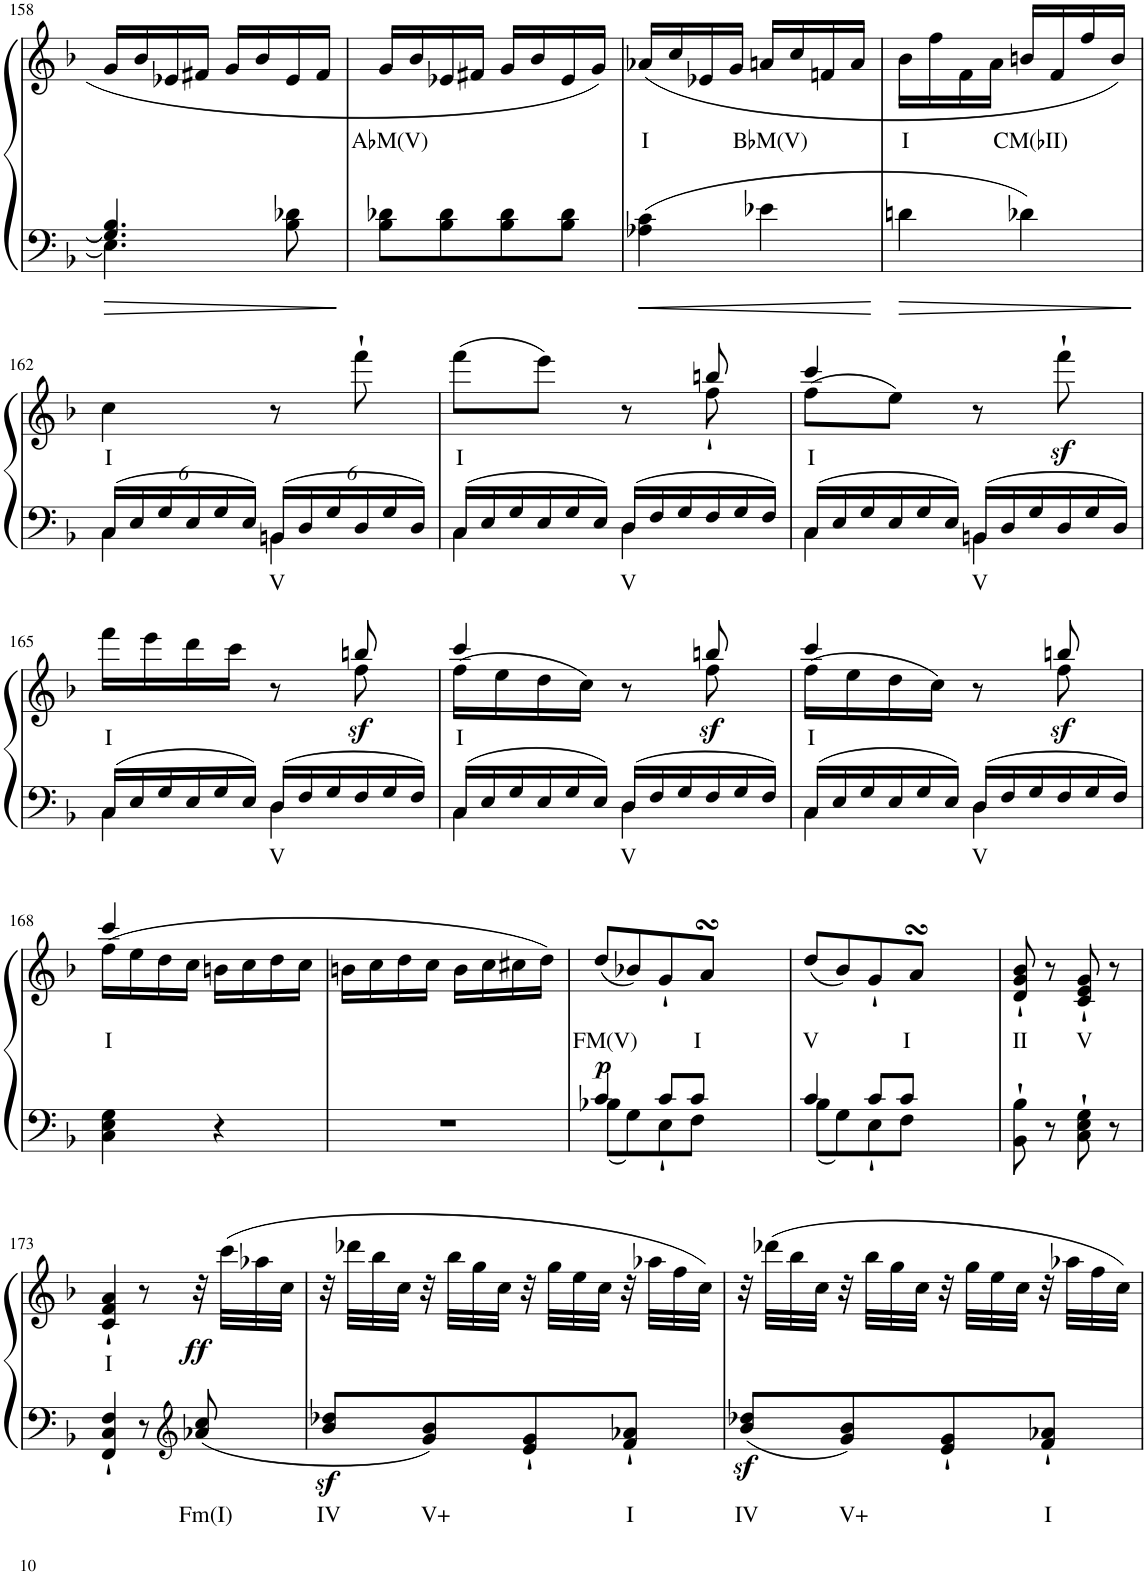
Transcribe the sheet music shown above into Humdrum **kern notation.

**kern	**text	**kern	**text	**dynam
*part1	*part1	*part1	*part1	*part1
*staff2	*staff2	*staff1	*staff1	*staff1/2
*I"Piano	*	*	*	*
*I'Pno	*	*	*	*
!!LO:PB:g=z
*clefF4	*	*clefG2	*	*
*k[b-]	*	*k[b-]	*	*
*M2/4	*	*M2/4	*	*
=158	=158	=158	=158	=158
*^	*	*	*	*
4.G/] 4.B-/	4.E-\]	.	16g/LL	.	.
.	.	.	16b-/	.	.
.	.	.	16e-X/	.	.
.	.	.	16f#X/JJ	.	.
.	.	.	16g/LL	.	.
.	.	.	16b-/	.	.
8B-\ 8d-X\	8ryy	.	16e-/	.	.
.	.	.	16f#/JJ	.	.
*v	*v	*	*	*	*
=159	=159	=159	=159	=159
!	!	!	!LO:LY:b	!
8B-\ 8d-X\L	.	16g/LL	A♭M(V)	.
.	.	16b-/	.	.
8B-\ 8d-\	.	16e-X/	.	.
.	.	16f#X/JJ	.	.
8B-\ 8d-\	.	16g/LL	.	.
.	.	16b-/	.	.
8B-\ 8d-\J	.	16e-/	.	.
.	.	16g/JJ	.	.
=160	=160	=160	=160	=160
!	!	!	!LO:LY:b	!
4A-X\ 4c\	.	(<16a-X/LL	I	.
.	.	16cc/	.	.
.	.	16e-X/	.	.
.	.	16g/JJ	.	.
!	!	!	!LO:LY:b	!
4e-X\	.	16an/LL	B♭M(V)	.
.	.	16cc/	.	.
.	.	16fn/	.	.
.	.	16a/JJ	.	.
=161	=161	=161	=161	=161
!	!	!	!LO:LY:b	!
4dn\	.	16b-\LL	I	.
.	.	16ff\	.	.
.	.	16f\	.	.
.	.	16a\JJ	.	.
!	!	!	!LO:LY:b	!
4d-X\	.	16bn/LL	CM(♭II)	.
.	.	16f/	.	.
.	.	16ff/	.	.
.	.	16b/JJ)	.	.
!!LO:LB:g=z
=162	=162	=162	=162	=162
*Xbrackettup	*	*	*	*
*^	*	*	*	*
!	!	!	!	!LO:LY:b	!
24C/LL	4C\	.	4cc\	I	.
24E/	.	.	.	.	.
24G/	.	.	.	.	.
24E/	.	.	.	.	.
24G/	.	.	.	.	.
24E/JJ	.	.	.	.	.
!	!	!LO:LY:b	!	!	!
24BBn/LL	4BBn\	V	8r	.	.
24D/	.	.	.	.	.
24G/	.	.	.	.	.
24D/	.	.	8fff'`\	.	.
24G/	.	.	.	.	.
24D/JJ	.	.	.	.	.
=163	=163	=163	=163	=163	=163
*Xtuplet	*	*	*	*	*
!	!	!	!	!LO:LY:b	!
*	*	*	*^	*	*
24C/LL	4C\	.	(>8fff\L	4.ryy	I	.
24E/	.	.	.	.	.	.
24G/	.	.	.	.	.	.
24E/	.	.	8eee\J)	.	.	.
24G/	.	.	.	.	.	.
24E/JJ	.	.	.	.	.	.
!	!	!LO:LY:b	!	!	!	!
24D/LL	4D\	V	8r	.	.	.
24F/	.	.	.	.	.	.
24G/	.	.	.	.	.	.
24F/	.	.	8bbn/	8ff'`\	.	.
24G/	.	.	.	.	.	.
24F/JJ	.	.	.	.	.	.
=164	=164	=164	=164	=164	=164	=164
!	!	!	!	!	!LO:LY:b	!
24C/LL	4C\	.	4ccc/	(>8ff\L	I	.
24E/	.	.	.	.	.	.
24G/	.	.	.	.	.	.
24E/	.	.	.	8ee\J)	.	.
24G/	.	.	.	.	.	.
24E/JJ	.	.	.	.	.	.
!	!	!LO:LY:b	!	!	!	!
24BBn/LL	4BBn\	V	8r	4ryy	.	.
24D/	.	.	.	.	.	.
24G/	.	.	.	.	.	.
!	!	!	!	!	!	!LO:DY:b
24D/	.	.	8fff'`\	.	.	sf
24G/	.	.	.	.	.	.
24D/JJ	.	.	.	.	.	.
!!LO:LB:g=z	!!
=165	=165	=165	=165	=165	=165	=165
!	!	!	!	!	!LO:LY:b	!
24C/LL	4C\	.	16fff\LL	4.ryy	I	.
24E/	.	.	.	.	.	.
.	.	.	16eee\	.	.	.
24G/	.	.	.	.	.	.
24E/	.	.	16ddd\	.	.	.
24G/	.	.	.	.	.	.
.	.	.	16ccc\JJ	.	.	.
24E/JJ	.	.	.	.	.	.
!	!	!LO:LY:b	!	!	!	!
24D/LL	4D\	V	8r	.	.	.
24F/	.	.	.	.	.	.
24G/	.	.	.	.	.	.
!	!	!	!	!	!	!LO:DY:b
24F/	.	.	8bbn/	8ff\	.	sf
24G/	.	.	.	.	.	.
24F/JJ	.	.	.	.	.	.
=166	=166	=166	=166	=166	=166	=166
!	!	!	!	!	!LO:LY:b	!
24C/LL	4C\	.	4ccc/	(>16ff\LL	I	.
24E/	.	.	.	.	.	.
.	.	.	.	16ee\	.	.
24G/	.	.	.	.	.	.
24E/	.	.	.	16dd\	.	.
24G/	.	.	.	.	.	.
.	.	.	.	16cc\JJ)	.	.
24E/JJ	.	.	.	.	.	.
!	!	!LO:LY:b	!	!	!	!
24D/LL	4D\	V	8r	8ryy	.	.
24F/	.	.	.	.	.	.
24G/	.	.	.	.	.	.
!	!	!	!	!	!	!LO:DY:b
24F/	.	.	8bbn/	8ff\	.	sf
24G/	.	.	.	.	.	.
24F/JJ	.	.	.	.	.	.
=167	=167	=167	=167	=167	=167	=167
!	!	!	!	!	!LO:LY:b	!
24C/LL	4C\	.	4ccc/	(>16ff\LL	I	.
24E/	.	.	.	.	.	.
.	.	.	.	16ee\	.	.
24G/	.	.	.	.	.	.
24E/	.	.	.	16dd\	.	.
24G/	.	.	.	.	.	.
.	.	.	.	16cc\JJ)	.	.
24E/JJ	.	.	.	.	.	.
!	!	!LO:LY:b	!	!	!	!
24D/LL	4D\	V	8r	8ryy	.	.
24F/	.	.	.	.	.	.
24G/	.	.	.	.	.	.
!	!	!	!	!	!	!LO:DY:b
24F/	.	.	8bbn/	8ff\	.	sf
24G/	.	.	.	.	.	.
24F/JJ	.	.	.	.	.	.
*v	*v	*	*	*	*	*
!!LO:LB:g=z	!!
=168	=168	=168	=168	=168	=168
!	!	!	!	!LO:LY:b	!
4C\ 4E\ 4G\	.	4ccc/	(>16ff\LL	I	.
.	.	.	16ee\	.	.
.	.	.	16dd\	.	.
.	.	.	16cc\JJ	.	.
4r	.	16bn\LL	4ryy	.	.
.	.	16cc\	.	.	.
.	.	16dd\	.	.	.
.	.	16cc\JJ	.	.	.
*	*	*v	*v	*	*
=169	=169	=169	=169	=169
2r	.	16bn\LL	.	.
.	.	16cc\	.	.
.	.	16dd\	.	.
.	.	16cc\JJ	.	.
.	.	16b\LL	.	.
.	.	16cc\	.	.
.	.	16cc#X\	.	.
.	.	16dd\JJ)	.	.
=170	=170	=170	=170	=170
*^	*	*	*	*
!	!	!	!	!LO:LY:b	!LO:DY:b
*	*	*	*^	*	*
4c/	8B-X\L	.	(<8dd/L	4.ryy	FM(V)	p
.	8G\	.	8b-X/)	.	.	.
8c'/L	8E'`\	.	8g`/	.	.	.
!	!	!	!	!	!LO:LY:b	!
8c/J	8F\J	.	8asSsS/J	64b-!	I	.
.	.	.	.	64a!	.	.
.	.	.	.	32g!	.	.
.	.	.	.	16a!	.	.
=171	=171	=171	=171	=171	=171	=171
!	!	!	!	!	!LO:LY:b	!
4c/	8B-\L	.	(<8dd/L	4.ryy	V	.
.	8G\	.	8b-/)	.	.	.
8c'/L	8E'`\	.	8g'`/	.	.	.
!	!	!	!	!	!LO:LY:b	!
8c/J	8F\J	.	8asSsS/J	64b-!	I	.
.	.	.	.	64a!	.	.
.	.	.	.	32g!	.	.
.	.	.	.	16a!	.	.
*v	*v	*	*	*	*	*
=172	=172	=172	=172	=172	=172
!	!	!	!	!LO:LY:b	!
*	*	*v	*v	*	*
8BB-\'` 8B-\'`	.	8d/'` 8g/'` 8b-/'`	II	.
8r	.	8r	.	.
!	!	!	!LO:LY:b	!
8C\'` 8E\'` 8G\'`	.	8c/'` 8e/'` 8g/'`	V	.
8r	.	8r	.	.
!!LO:LB:g=z
=173	=173	=173	=173	=173
!	!	!	!LO:LY:b	!
4FF/'` 4C/'` 4F/'`	.	4c/'` 4f/'` 4a/'`	I	.
8r	.	8r	.	.
*clefG2	*	*	*	*
!	!LO:LY:b	!	!	!LO:DY:b
8a-X/ 8cc/	Fm(I)	32r	.	ff
.	.	(32ccc\LLL	.	.
.	.	32aa-X\	.	.
.	.	32cc\JJJ	.	.
=174	=174	=174	=174	=174
!	!LO:LY:b	!	!	!
8b-/z< 8dd-X/z<L	IV	32r	.	.
.	.	32ddd-X\LLL	.	.
.	.	32bb-\	.	.
.	.	32cc\JJJ	.	.
!	!LO:LY:b	!	!	!
8g/ 8b-/	V+	32r	.	.
.	.	32bb-\LLL	.	.
.	.	32gg\	.	.
.	.	32cc\JJJ	.	.
8e/'` 8g/'`	.	32r	.	.
.	.	32gg\LLL	.	.
.	.	32ee\	.	.
.	.	32cc\JJJ	.	.
!	!LO:LY:b	!	!	!
8f/'` 8a-X/'`J	I	32r	.	.
.	.	32aa-X\LLL	.	.
.	.	32ff\	.	.
.	.	32cc\JJJ)	.	.
=175	=175	=175	=175	=175
!	!LO:LY:b	!	!	!
8b-/z< 8dd-X/z<L	IV	32r	.	.
.	.	(32ddd-X\LLL	.	.
.	.	32bb-\	.	.
.	.	32cc\JJJ	.	.
!	!LO:LY:b	!	!	!
8g/ 8b-/	V+	32r	.	.
.	.	32bb-\LLL	.	.
.	.	32gg\	.	.
.	.	32cc\JJJ	.	.
8e/'` 8g/'`	.	32r	.	.
.	.	32gg\LLL	.	.
.	.	32ee\	.	.
.	.	32cc\JJJ	.	.
!	!LO:LY:b	!	!	!
8f/'` 8a-X/'`J	I	32r	.	.
.	.	32aa-X\LLL	.	.
.	.	32ff\	.	.
.	.	32cc\JJJ)	.	.
=	=	=	=	=
*-	*-	*-	*-	*-
